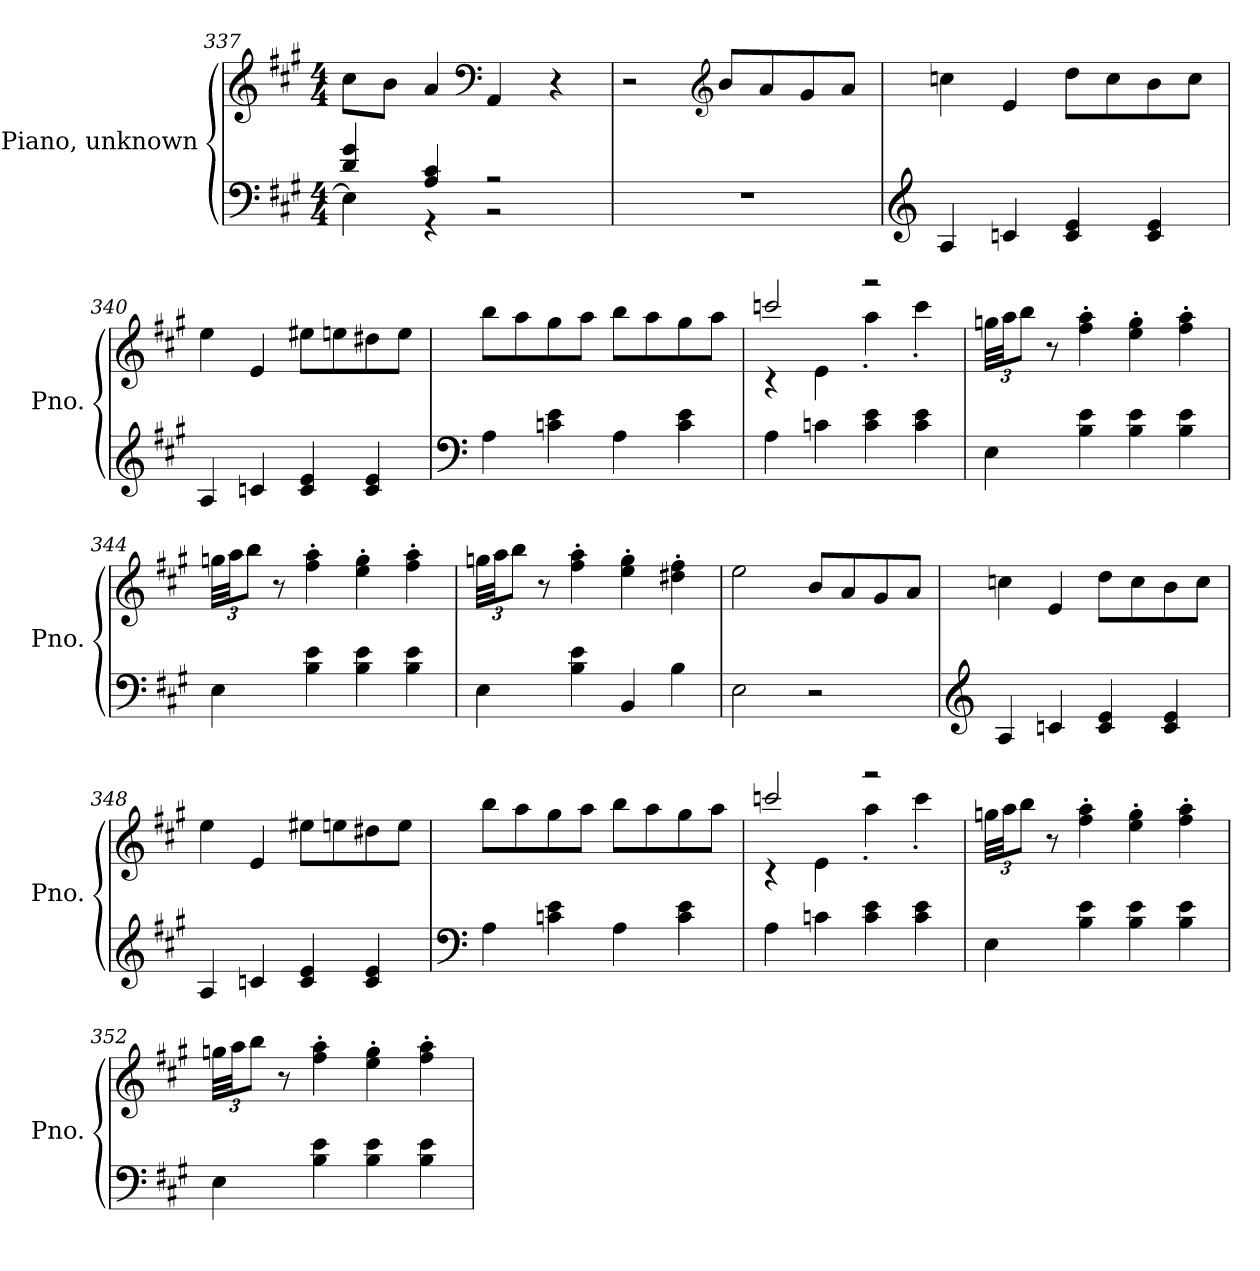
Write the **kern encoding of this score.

**kern	**kern
*part1	*part1
*staff2	*staff1
*I"Piano, unknown	*
*I'Pno.	*
*clefF4	*clefG2
*k[f#c#g#]	*k[f#c#g#]
*M4/4	*M4/4
=337	=337
*^	*
4d/ 4g#/	4E\]	8cc#\L
.	.	8b\J
4A/ 4c#/	4r	4a/
*	*	*clefF4
2r	2r	4AA/
.	.	4r
*v	*v	*
=338	=338
1r	2r
*	*clefG2
.	8b/L
.	8a/
.	8g#/
.	8a/J
=339	=339
*clefG2	*
4A/	4ccn\
4cn/	4e/
4c/ 4e/	8dd\L
.	8cc\
4c/ 4e/	8b\
.	8cc\J
!!LO:LB:g=z
=340	=340
4A/	4ee\
4cn/	4e/
4c/ 4e/	8ee#X\L
.	8een\
4c/ 4e/	8dd#X\
.	8ee\J
=341	=341
*clefF4	*
4A\	8bb\L
.	8aa\
4cn\ 4e\	8gg#\
.	8aa\J
4A\	8bb\L
.	8aa\
4c\ 4e\	8gg#\
.	8aa\J
=342	=342
*	*^
4A\	2cccn/	4r
4cn\	.	4e\
4c\ 4e\	2r	4aa'\
4c\ 4e\	.	4ccc'\
*	*v	*v
=343	=343
*	*Xbrackettup
4E\	48ggn\LLL
.	48aa\JJ
.	12bb\J
.	8r
4B\ 4e\	4ff#\' 4aa\'
4B\ 4e\	4ee\' 4gg\'
4B\ 4e\	4ff#\' 4aa\'
!!LO:LB:g=z
=344	=344
4E\	48ggn\LLL
.	48aa\JJ
.	12bb\J
.	8r
4B\ 4e\	4ff#\' 4aa\'
4B\ 4e\	4ee\' 4gg\'
4B\ 4e\	4ff#\' 4aa\'
=345	=345
4E\	48ggn\LLL
.	48aa\JJ
.	12bb\J
.	8r
4B\ 4e\	4ff#\' 4aa\'
4BB/	4ee\' 4gg\'
4B\	4dd#X\' 4ff#\'
=346	=346
2E\	2ee\
2r	8b/L
.	8a/
.	8g#/
.	8a/J
=347	=347
*clefG2	*
4A/	4ccn\
4cn/	4e/
4c/ 4e/	8dd\L
.	8cc\
4c/ 4e/	8b\
.	8cc\J
=348	=348
4A/	4ee\
4cn/	4e/
4c/ 4e/	8ee#X\L
.	8een\
4c/ 4e/	8dd#X\
.	8ee\J
!!LO:LB:g=z
=349	=349
*clefF4	*
4A\	8bb\L
.	8aa\
4cn\ 4e\	8gg#\
.	8aa\J
4A\	8bb\L
.	8aa\
4c\ 4e\	8gg#\
.	8aa\J
=350	=350
*	*^
4A\	2cccn/	4r
4cn\	.	4e\
4c\ 4e\	2r	4aa'\
4c\ 4e\	.	4ccc'\
*	*v	*v
=351	=351
4E\	48ggn\LLL
.	48aa\JJ
.	12bb\J
.	8r
4B\ 4e\	4ff#\' 4aa\'
4B\ 4e\	4ee\' 4gg\'
4B\ 4e\	4ff#\' 4aa\'
=352	=352
4E\	48ggn\LLL
.	48aa\JJ
.	12bb\J
.	8r
4B\ 4e\	4ff#\' 4aa\'
4B\ 4e\	4ee\' 4gg\'
4B\ 4e\	4ff#\' 4aa\'
=	=
*-	*-
